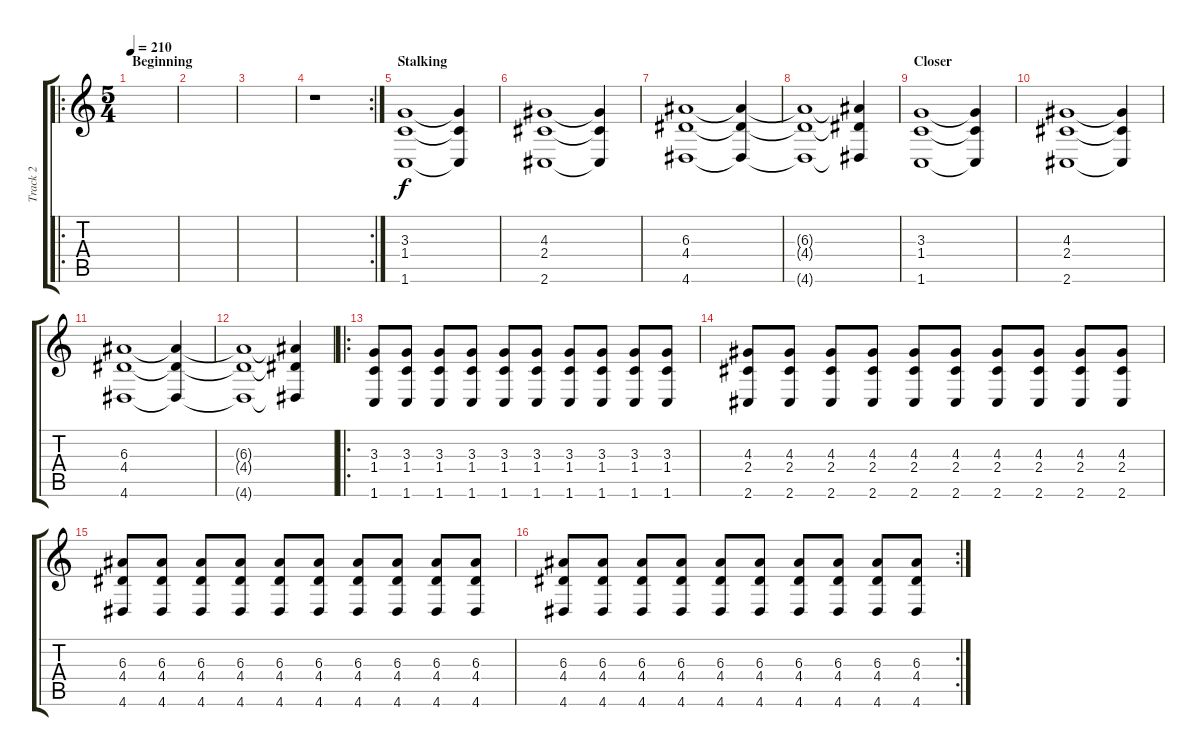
\track ("Track 2" "Track 2") {instrument overdrivenguitar}
\staff {score tabs}
\tuning (Db4 Ab3 E3 B2 Gb2 B1) {hide}
\ro
\ts (5 4)
\section ("" "Beginning")
\tempo 210
\clef g2
\ks c
|
|
|
\rc 2
r.1 |
\section ("" "Stalking")
(3.3 1.4 1.6).1 (3.3{t} 1.4{t} 1.6{t}).4 |
(4.3 2.4 2.6).1 (4.3{t} 2.4{t} 2.6{t}).4 |
(6.3 4.4 4.6).1 (6.3{t} 4.4{t} 4.6{t}).4 |
(6.3{t} 4.4{t} 4.6{t}).1 (6.3{t} 4.4{t} 4.6{t}).4 |
\section ("" "Closer")
(3.3 1.4 1.6).1 (3.3{t} 1.4{t} 1.6{t}).4 |
(4.3 2.4 2.6).1 (4.3{t} 2.4{t} 2.6{t}).4 |
(6.3 4.4 4.6).1 (6.3{t} 4.4{t} 4.6{t}).4 |
(6.3{t} 4.4{t} 4.6{t}).1 (6.3{t} 4.4{t} 4.6{t}).4 |
\ro
(3.3 1.4 1.6).8 (3.3 1.4 1.6).8 (3.3 1.4 1.6).8 (3.3 1.4 1.6).8 (3.3 1.4 1.6).8 (3.3 1.4 1.6).8 (3.3 1.4 1.6).8 (3.3 1.4 1.6).8 (3.3 1.4 1.6).8 (3.3 1.4 1.6).8 |
(4.3 2.4 2.6).8 (4.3 2.4 2.6).8 (4.3 2.4 2.6).8 (4.3 2.4 2.6).8 (4.3 2.4 2.6).8 (4.3 2.4 2.6).8 (4.3 2.4 2.6).8 (4.3 2.4 2.6).8 (4.3 2.4 2.6).8 (4.3 2.4 2.6).8 |
(6.3 4.4 4.6).8 (6.3 4.4 4.6).8 (6.3 4.4 4.6).8 (6.3 4.4 4.6).8 (6.3 4.4 4.6).8 (6.3 4.4 4.6).8 (6.3 4.4 4.6).8 (6.3 4.4 4.6).8 (6.3 4.4 4.6).8 (6.3 4.4 4.6).8 |
\rc 2
(6.3 4.4 4.6).8 (6.3 4.4 4.6).8 (6.3 4.4 4.6).8 (6.3 4.4 4.6).8 (6.3 4.4 4.6).8 (6.3 4.4 4.6).8 (6.3 4.4 4.6).8 (6.3 4.4 4.6).8 (6.3 4.4 4.6).8 (6.3 4.4 4.6).8
